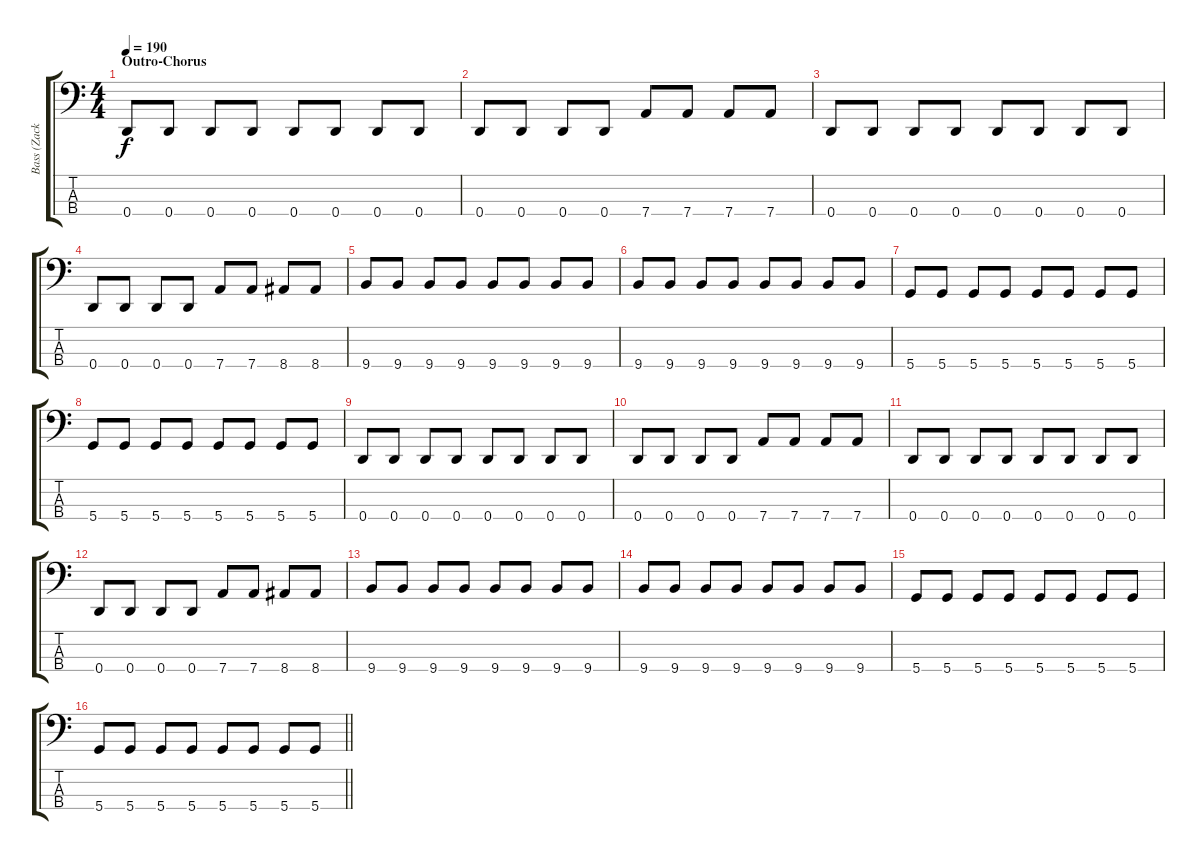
\track ("Bass (Zack)" "Bass (Zack") {instrument electricbassfinger}
\staff {score tabs}
\tuning (G2 D2 A1 D1) {hide}
\ts (4 4)
\section ("" "Outro-Chorus")
\tempo 190
\clef f4
\ks c
0.4.8{dy f} 0.4.8 0.4.8 0.4.8 0.4.8 0.4.8 0.4.8 0.4.8 |
0.4.8 0.4.8 0.4.8 0.4.8 7.4.8 7.4.8 7.4.8 7.4.8 |
0.4.8 0.4.8 0.4.8 0.4.8 0.4.8 0.4.8 0.4.8 0.4.8 |
0.4.8 0.4.8 0.4.8 0.4.8 7.4.8 7.4.8 8.4.8 8.4.8 |
9.4.8 9.4.8 9.4.8 9.4.8 9.4.8 9.4.8 9.4.8 9.4.8 |
9.4.8 9.4.8 9.4.8 9.4.8 9.4.8 9.4.8 9.4.8 9.4.8 |
5.4.8 5.4.8 5.4.8 5.4.8 5.4.8 5.4.8 5.4.8 5.4.8 |
5.4.8 5.4.8 5.4.8 5.4.8 5.4.8 5.4.8 5.4.8 5.4.8 |
0.4.8 0.4.8 0.4.8 0.4.8 0.4.8 0.4.8 0.4.8 0.4.8 |
0.4.8 0.4.8 0.4.8 0.4.8 7.4.8 7.4.8 7.4.8 7.4.8 |
0.4.8 0.4.8 0.4.8 0.4.8 0.4.8 0.4.8 0.4.8 0.4.8 |
0.4.8 0.4.8 0.4.8 0.4.8 7.4.8 7.4.8 8.4.8 8.4.8 |
9.4.8 9.4.8 9.4.8 9.4.8 9.4.8 9.4.8 9.4.8 9.4.8 |
9.4.8 9.4.8 9.4.8 9.4.8 9.4.8 9.4.8 9.4.8 9.4.8 |
5.4.8 5.4.8 5.4.8 5.4.8 5.4.8 5.4.8 5.4.8 5.4.8 |
\barLineRight lightlight
5.4.8 5.4.8 5.4.8 5.4.8 5.4.8 5.4.8 5.4.8 5.4.8
